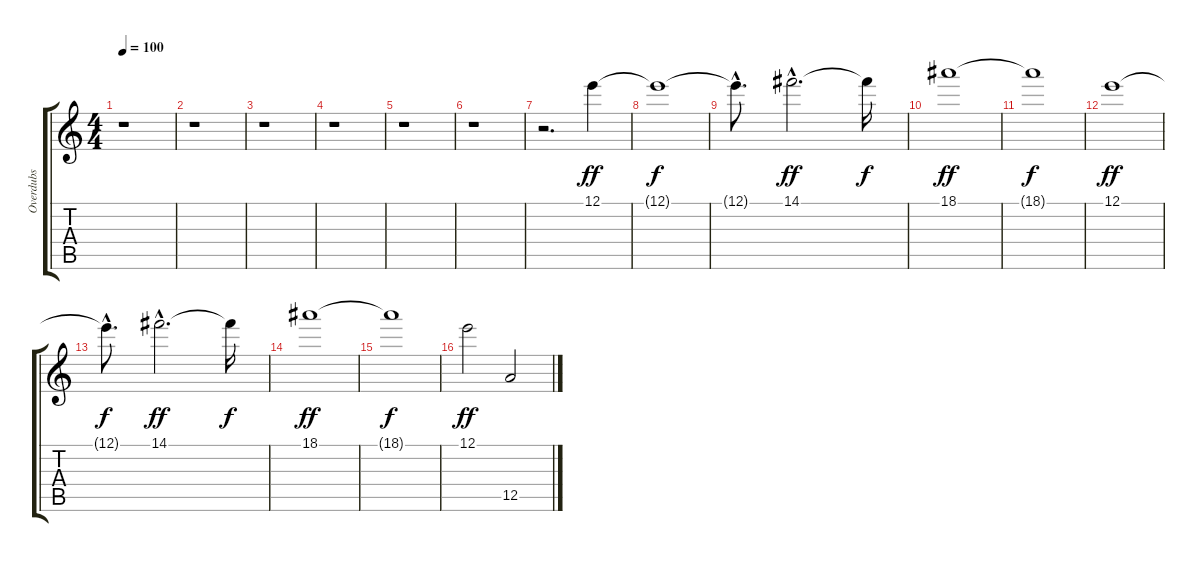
\track ("Overdubs" "Overdubs") {instrument distortionguitar}
\staff {score tabs}
\tuning (E4 B3 G3 D3 A2 E2) {hide}
\ts (4 4)
\tempo 100
\clef g2
\ks c
r.1{dy f} |
r.1 |
r.1 |
r.1 |
r.1 |
r.1 |
r.2{d} 12.1.4{dy ff} |
12.1{t}.1{dy f} |
12.1{hac t}.8{d} 14.1{hac}.2{d dy ff} 14.1{t}.16{dy f} |
18.1.1{dy ff} |
18.1{t}.1{dy f} |
12.1.1{dy ff} |
12.1{hac t}.8{d dy f} 14.1{hac}.2{d dy ff} 14.1{t}.16{dy f} |
18.1.1{dy ff} |
18.1{t}.1{dy f} |
12.1.2{dy ff} 12.5.2
